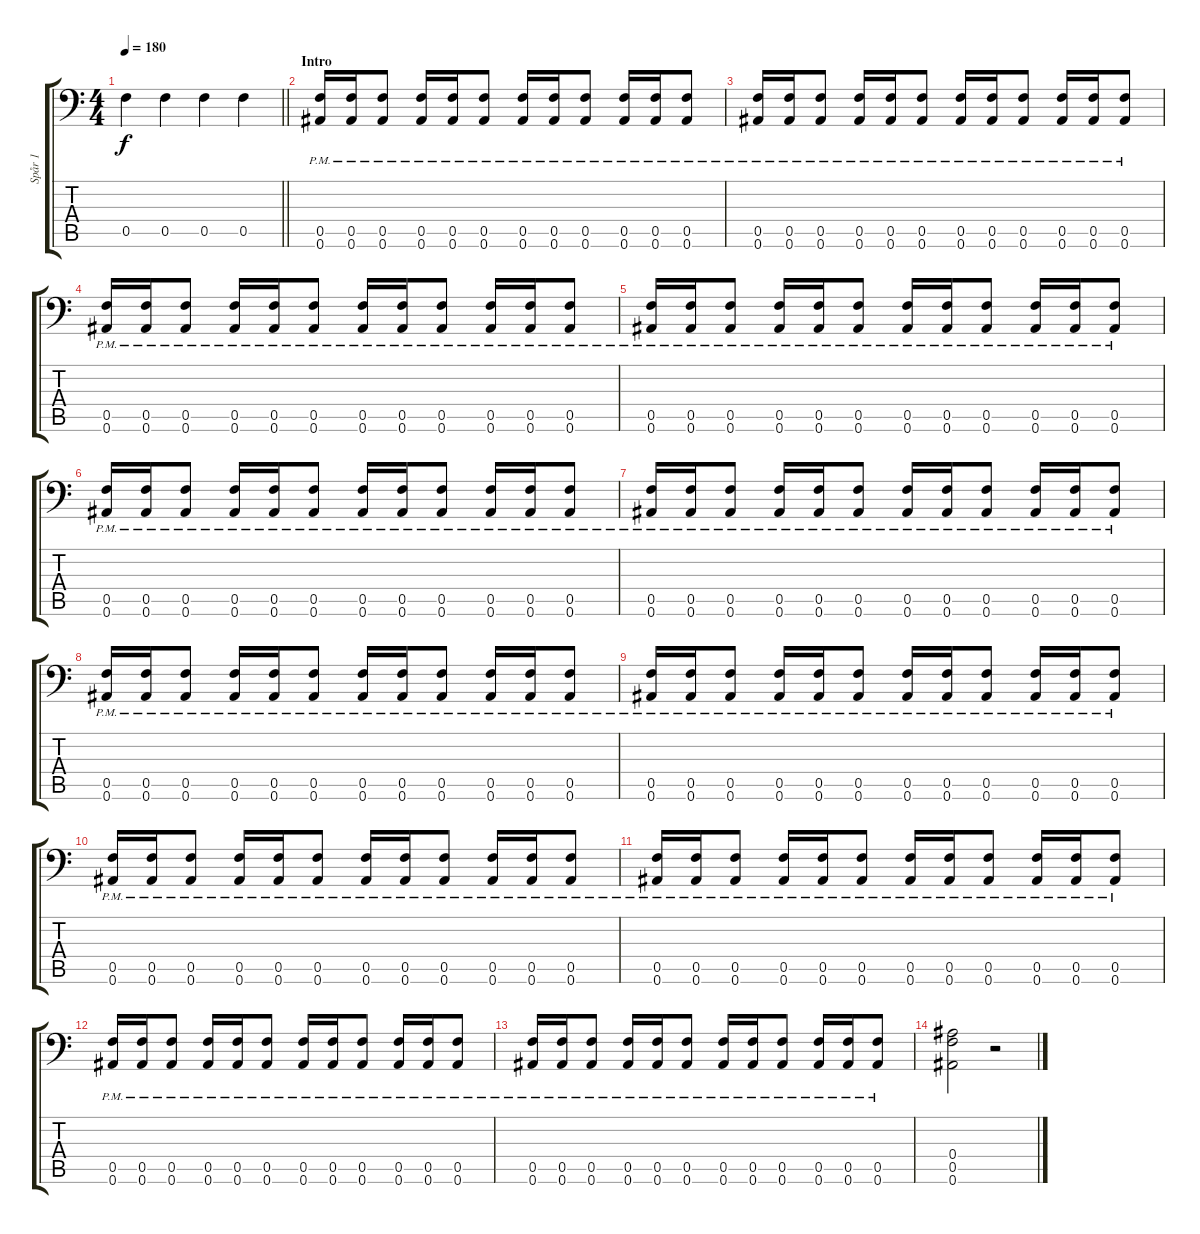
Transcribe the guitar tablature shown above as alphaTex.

\track ("Spår 1" "Spår 1") {instrument distortionguitar}
\staff {score tabs}
\tuning (C4 G3 Eb3 Bb2 F2 Bb1) {hide}
\ts (4 4)
\tempo 180
\clef f4
\barLineRight lightlight
\ks c
0.5.4{dy f instrument distortionguitar} 0.5.4 0.5.4 0.5.4 |
\section ("" "Intro")
(0.5{pm} 0.6{pm}).16 (0.5{pm} 0.6{pm}).16 (0.5{pm} 0.6{pm}).8 (0.5{pm} 0.6{pm}).16 (0.5{pm} 0.6{pm}).16 (0.5{pm} 0.6{pm}).8 (0.5{pm} 0.6{pm}).16 (0.5{pm} 0.6{pm}).16 (0.5{pm} 0.6{pm}).8 (0.5{pm} 0.6{pm}).16 (0.5{pm} 0.6{pm}).16 (0.5{pm} 0.6{pm}).8 |
(0.5{pm} 0.6{pm}).16 (0.5{pm} 0.6{pm}).16 (0.5{pm} 0.6{pm}).8 (0.5{pm} 0.6{pm}).16 (0.5{pm} 0.6{pm}).16 (0.5{pm} 0.6{pm}).8 (0.5{pm} 0.6{pm}).16 (0.5{pm} 0.6{pm}).16 (0.5{pm} 0.6{pm}).8 (0.5{pm} 0.6{pm}).16 (0.5{pm} 0.6{pm}).16 (0.5{pm} 0.6{pm}).8 |
(0.5{pm} 0.6{pm}).16 (0.5{pm} 0.6{pm}).16 (0.5{pm} 0.6{pm}).8 (0.5{pm} 0.6{pm}).16 (0.5{pm} 0.6{pm}).16 (0.5{pm} 0.6{pm}).8 (0.5{pm} 0.6{pm}).16 (0.5{pm} 0.6{pm}).16 (0.5{pm} 0.6{pm}).8 (0.5{pm} 0.6{pm}).16 (0.5{pm} 0.6{pm}).16 (0.5{pm} 0.6{pm}).8 |
(0.5{pm} 0.6{pm}).16 (0.5{pm} 0.6{pm}).16 (0.5{pm} 0.6{pm}).8 (0.5{pm} 0.6{pm}).16 (0.5{pm} 0.6{pm}).16 (0.5{pm} 0.6{pm}).8 (0.5{pm} 0.6{pm}).16 (0.5{pm} 0.6{pm}).16 (0.5{pm} 0.6{pm}).8 (0.5{pm} 0.6{pm}).16 (0.5{pm} 0.6{pm}).16 (0.5{pm} 0.6{pm}).8 |
(0.5{pm} 0.6{pm}).16 (0.5{pm} 0.6{pm}).16 (0.5{pm} 0.6{pm}).8 (0.5{pm} 0.6{pm}).16 (0.5{pm} 0.6{pm}).16 (0.5{pm} 0.6{pm}).8 (0.5{pm} 0.6{pm}).16 (0.5{pm} 0.6{pm}).16 (0.5{pm} 0.6{pm}).8 (0.5{pm} 0.6{pm}).16 (0.5{pm} 0.6{pm}).16 (0.5{pm} 0.6{pm}).8 |
(0.5{pm} 0.6{pm}).16 (0.5{pm} 0.6{pm}).16 (0.5{pm} 0.6{pm}).8 (0.5{pm} 0.6{pm}).16 (0.5{pm} 0.6{pm}).16 (0.5{pm} 0.6{pm}).8 (0.5{pm} 0.6{pm}).16 (0.5{pm} 0.6{pm}).16 (0.5{pm} 0.6{pm}).8 (0.5{pm} 0.6{pm}).16 (0.5{pm} 0.6{pm}).16 (0.5{pm} 0.6{pm}).8 |
(0.5{pm} 0.6{pm}).16 (0.5{pm} 0.6{pm}).16 (0.5{pm} 0.6{pm}).8 (0.5{pm} 0.6{pm}).16 (0.5{pm} 0.6{pm}).16 (0.5{pm} 0.6{pm}).8 (0.5{pm} 0.6{pm}).16 (0.5{pm} 0.6{pm}).16 (0.5{pm} 0.6{pm}).8 (0.5{pm} 0.6{pm}).16 (0.5{pm} 0.6{pm}).16 (0.5{pm} 0.6{pm}).8 |
(0.5{pm} 0.6{pm}).16 (0.5{pm} 0.6{pm}).16 (0.5{pm} 0.6{pm}).8 (0.5{pm} 0.6{pm}).16 (0.5{pm} 0.6{pm}).16 (0.5{pm} 0.6{pm}).8 (0.5{pm} 0.6{pm}).16 (0.5{pm} 0.6{pm}).16 (0.5{pm} 0.6{pm}).8 (0.5{pm} 0.6{pm}).16 (0.5{pm} 0.6{pm}).16 (0.5{pm} 0.6{pm}).8 |
(0.5{pm} 0.6{pm}).16 (0.5{pm} 0.6{pm}).16 (0.5{pm} 0.6{pm}).8 (0.5{pm} 0.6{pm}).16 (0.5{pm} 0.6{pm}).16 (0.5{pm} 0.6{pm}).8 (0.5{pm} 0.6{pm}).16 (0.5{pm} 0.6{pm}).16 (0.5{pm} 0.6{pm}).8 (0.5{pm} 0.6{pm}).16 (0.5{pm} 0.6{pm}).16 (0.5{pm} 0.6{pm}).8 |
(0.5{pm} 0.6{pm}).16 (0.5{pm} 0.6{pm}).16 (0.5{pm} 0.6{pm}).8 (0.5{pm} 0.6{pm}).16 (0.5{pm} 0.6{pm}).16 (0.5{pm} 0.6{pm}).8 (0.5{pm} 0.6{pm}).16 (0.5{pm} 0.6{pm}).16 (0.5{pm} 0.6{pm}).8 (0.5{pm} 0.6{pm}).16 (0.5{pm} 0.6{pm}).16 (0.5{pm} 0.6{pm}).8 |
(0.5{pm} 0.6{pm}).16 (0.5{pm} 0.6{pm}).16 (0.5{pm} 0.6{pm}).8 (0.5{pm} 0.6{pm}).16 (0.5{pm} 0.6{pm}).16 (0.5{pm} 0.6{pm}).8 (0.5{pm} 0.6{pm}).16 (0.5{pm} 0.6{pm}).16 (0.5{pm} 0.6{pm}).8 (0.5{pm} 0.6{pm}).16 (0.5{pm} 0.6{pm}).16 (0.5{pm} 0.6{pm}).8 |
(0.5{pm} 0.6{pm}).16 (0.5{pm} 0.6{pm}).16 (0.5{pm} 0.6{pm}).8 (0.5{pm} 0.6{pm}).16 (0.5{pm} 0.6{pm}).16 (0.5{pm} 0.6{pm}).8 (0.5{pm} 0.6{pm}).16 (0.5{pm} 0.6{pm}).16 (0.5{pm} 0.6{pm}).8 (0.5{pm} 0.6{pm}).16 (0.5{pm} 0.6{pm}).16 (0.5{pm} 0.6{pm}).8 |
(0.4 0.5 0.6).2 r.2
